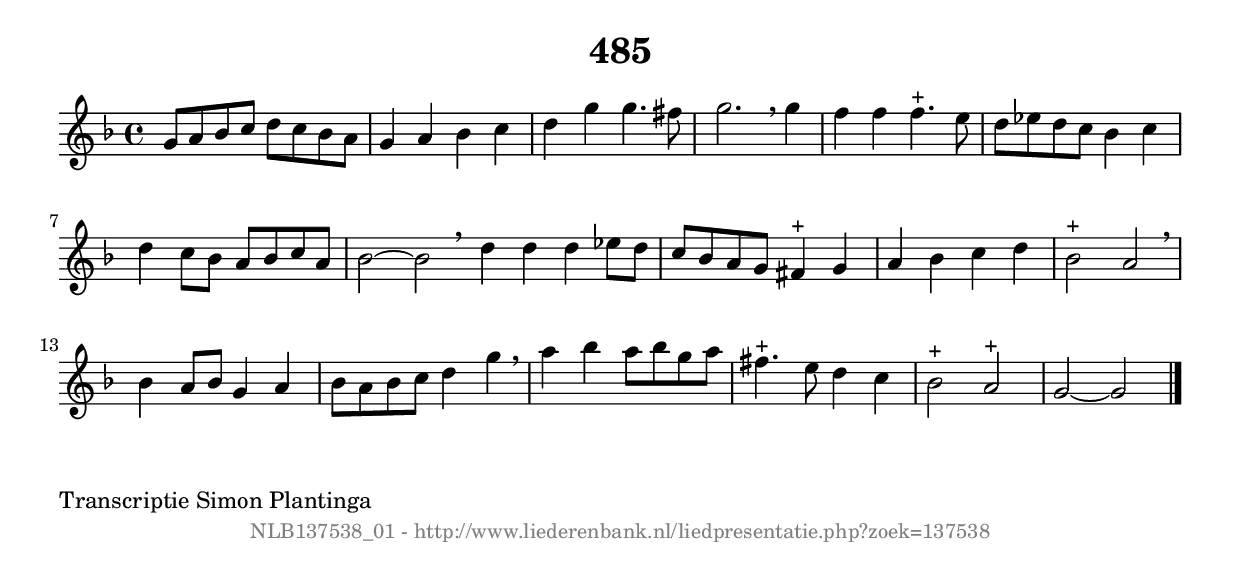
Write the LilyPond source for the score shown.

%
% produced by wce2krn 1.64 (7 June 2014)
%
\version"2.16"
#(append! paper-alist '(("long" . (cons (* 210 mm) (* 2000 mm)))))
#(set-default-paper-size "long")
sb = {\breathe}
mBreak = {\breathe }
bBreak = {\breathe }
x = {\once\override NoteHead #'style = #'cross }
gl=\glissando
itime={\override Staff.TimeSignature #'stencil = ##f }
ficta = {\once\set suggestAccidentals = ##t}
fine = {\once\override Score.RehearsalMark #'self-alignment-X = #1 \mark \markup {\italic{Fine}}}
dc = {\once\override Score.RehearsalMark #'self-alignment-X = #1 \mark \markup {\italic{D.C.}}}
dcf = {\once\override Score.RehearsalMark #'self-alignment-X = #1 \mark \markup {\italic{D.C. al Fine}}}
dcc = {\once\override Score.RehearsalMark #'self-alignment-X = #1 \mark \markup {\italic{D.C. al Coda}}}
ds = {\once\override Score.RehearsalMark #'self-alignment-X = #1 \mark \markup {\italic{D.S.}}}
dsf = {\once\override Score.RehearsalMark #'self-alignment-X = #1 \mark \markup {\italic{D.S. al Fine}}}
dsc = {\once\override Score.RehearsalMark #'self-alignment-X = #1 \mark \markup {\italic{D.S. al Coda}}}
pv = {\set Score.repeatCommands = #'((volta "1"))}
sv = {\set Score.repeatCommands = #'((volta "2"))}
tv = {\set Score.repeatCommands = #'((volta "3"))}
qv = {\set Score.repeatCommands = #'((volta "4"))}
xv = {\set Score.repeatCommands = #'((volta #f))}
\header{ tagline = ""
title = "485"
}
\score {{
\key g \dorian
\relative g'
{
\set melismaBusyProperties = #'()
\time 4/4
\tempo 4=120
\override Score.MetronomeMark #'transparent = ##t
\override Score.RehearsalMark #'break-visibility = #(vector #t #t #f)
g8 a8 bes8 c8 d8 c8 bes8 a8 | g4 a4 bes4 c4 | d4 g4 g4. fis8 | g2. \sb g4 | f4 f4 f4.^"+" e8 | d8 ees8 d8 c8 bes4 c4 | d4 c8 bes8 a8 bes8 c8 a8 | bes2~ bes2 \bar ":|:" \bBreak
d4 d4 d4 ees8 d8 | c8 bes8 a8 g8 fis4^"+" g4 | a4 bes4 c4 d4 | bes2^"+" a2 \sb | bes4 a8 bes8 g4 a4 | bes8 a8 bes8 c8 d4 g4 \sb | a4 bes4 a8 bes8 g8 a8 | fis4.^"+" e8 d4 c4 | bes2^"+" a2^"+" | g2~ g2 \bar "|."
 }}
 \midi { }
 \layout {
            indent = 0.0\cm
}
}
\markup { \wordwrap-string #" 
Transcriptie Simon Plantinga
"}
\markup { \vspace #0 } \markup { \with-color #grey \fill-line { \center-column { \smaller "NLB137538_01 - http://www.liederenbank.nl/liedpresentatie.php?zoek=137538" } } }
